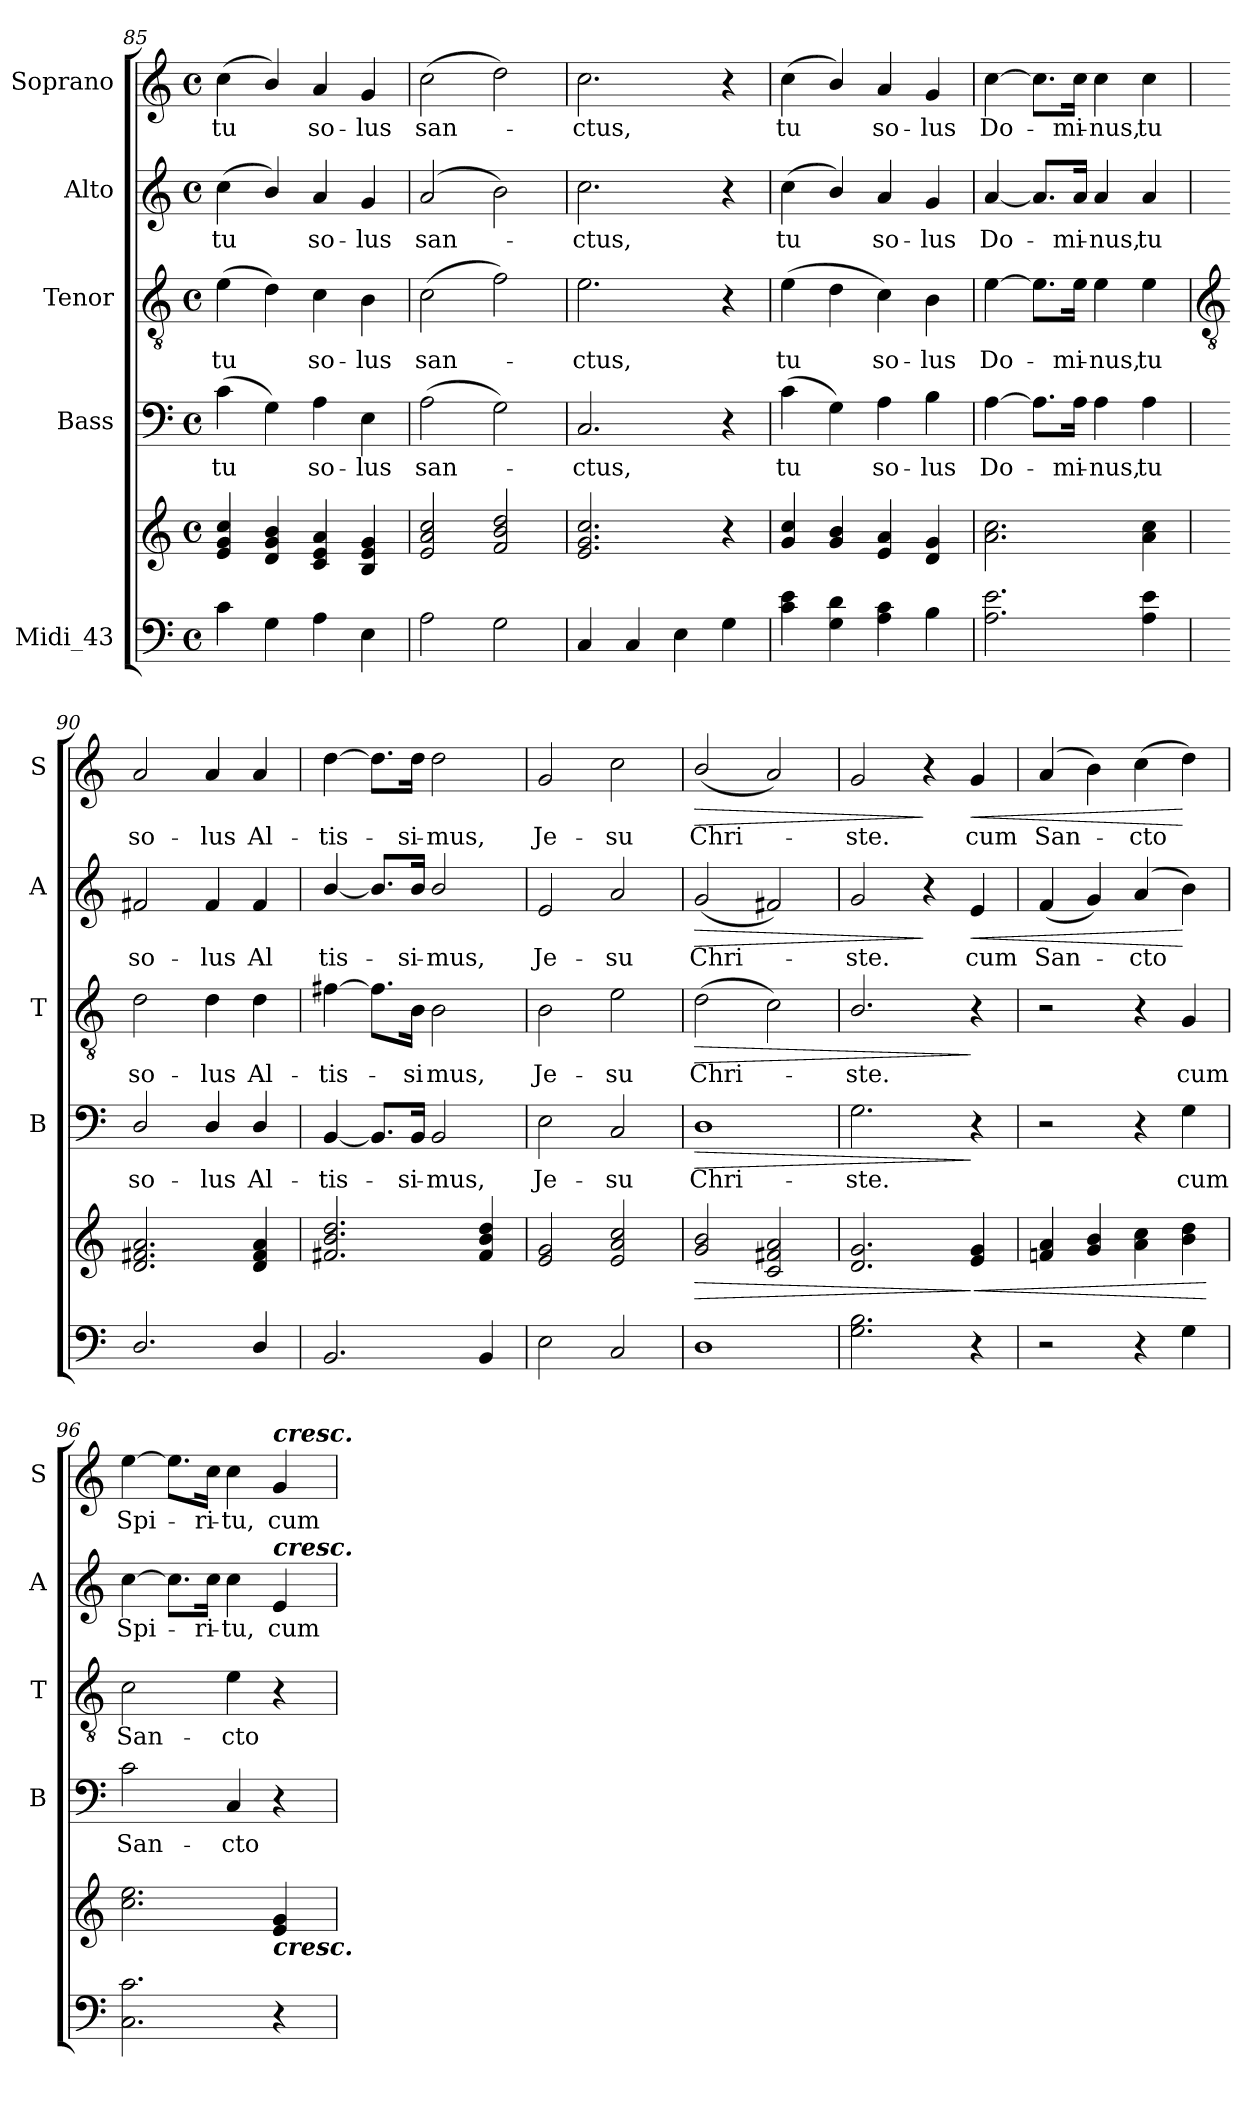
**kern	**kern	**dynam	**kern	**text	**dynam	**kern	**text	**dynam	**kern	**text	**dynam	**kern	**text	**dynam
*part5	*part5	*part5	*part4	*part4	*part4	*part3	*part3	*part3	*part2	*part2	*part2	*part1	*part1	*part1
*staff6	*staff5	*staff5/6	*staff4	*staff4	*staff4	*staff3	*staff3	*staff3	*staff2	*staff2	*staff2	*staff1	*staff1	*staff1
*I"Midi_43	*	*	*I"Bass	*	*	*I"Tenor	*	*	*I"Alto	*	*	*I"Soprano	*	*
*	*	*	*I'B	*	*	*I'T	*	*	*I'A	*	*	*I'S	*	*
*clefF4	*clefG2	*	*clefF4	*	*	*clefGv2	*	*	*clefG2	*	*	*clefG2	*	*
*k[]	*k[]	*	*k[]	*	*	*k[]	*	*	*k[]	*	*	*k[]	*	*
*C:	*C:	*	*C:	*	*	*C:	*	*	*C:	*	*	*C:	*	*
*M4/4	*M4/4	*	*M4/4	*	*	*M4/4	*	*	*M4/4	*	*	*M4/4	*	*
*met(c)	*met(c)	*	*met(c)	*	*	*met(c)	*	*	*met(c)	*	*	*met(c)	*	*
=85	=85	=85	=85	=85	=85	=85	=85	=85	=85	=85	=85	=85	=85	=85
!	!	!	!	!LO:LY:b	!	!	!LO:LY:b	!	!	!LO:LY:b	!	!	!LO:LY:b	!
4c	4e 4g 4cc	.	(4c	tu	.	(>4e	tu	.	(<4cc	tu	.	(<4cc	tu	.
4G	4d 4g 4b	.	4G)	.	.	4d)	.	.	4b/)	.	.	4b/)	.	.
!	!	!	!	!LO:LY:b	!	!	!LO:LY:b	!	!	!LO:LY:b	!	!	!LO:LY:b	!
4A	4c 4e 4a	.	4A	so-	.	4c	so-	.	4a	so-	.	4a	so-	.
!	!	!	!	!LO:LY:b	!	!	!LO:LY:b	!	!	!LO:LY:b	!	!	!LO:LY:b	!
4E	4B 4e 4g	.	4E	-lus	.	4B	-lus	.	4g	-lus	.	4g	-lus	.
=86	=86	=86	=86	=86	=86	=86	=86	=86	=86	=86	=86	=86	=86	=86
!	!	!	!	!LO:LY:b	!	!	!LO:LY:b	!	!	!LO:LY:b	!	!	!LO:LY:b	!
2A	2e 2a 2cc	.	(>2A	san-	.	(>2c	san-	.	(<2a	san-	.	(>2cc	san-	.
2G	2f 2b 2dd	.	2G)	.	.	2f)	.	.	2b)	.	.	2dd)	.	.
=87	=87	=87	=87	=87	=87	=87	=87	=87	=87	=87	=87	=87	=87	=87
!	!	!	!	!LO:LY:b	!	!	!LO:LY:b	!	!	!LO:LY:b	!	!	!LO:LY:b	!
4C	2.e 2.g 2.cc	.	2.C	ctus,	.	2.e	ctus,	.	2.cc	ctus,	.	2.cc	ctus,	.
4C	.	.	.	.	.	.	.	.	.	.	.	.	.	.
4E	.	.	.	.	.	.	.	.	.	.	.	.	.	.
4G	4r	.	4r	.	.	4r	.	.	4r	.	.	4r	.	.
=88	=88	=88	=88	=88	=88	=88	=88	=88	=88	=88	=88	=88	=88	=88
!	!	!	!	!LO:LY:b	!	!	!LO:LY:b	!	!	!LO:LY:b	!	!	!LO:LY:b	!
4c 4e	4g 4cc	.	(4c	tu	.	(>4e	tu	.	(<4cc	tu	.	(<4cc	tu	.
4G 4d	4g 4b	.	4G)	.	.	4d	.	.	4b/)	.	.	4b/)	.	.
!	!	!	!	!LO:LY:b	!	!	!LO:LY:b	!	!	!LO:LY:b	!	!	!LO:LY:b	!
4A 4c	4e 4a	.	4A	so-	.	4c)	so-	.	4a	so-	.	4a	so-	.
!	!	!	!	!LO:LY:b	!	!	!LO:LY:b	!	!	!LO:LY:b	!	!	!LO:LY:b	!
4B	4d 4g	.	4B	-lus	.	4B	-lus	.	4g	-lus	.	4g	-lus	.
=89	=89	=89	=89	=89	=89	=89	=89	=89	=89	=89	=89	=89	=89	=89
!	!	!	!	!LO:LY:b	!	!	!LO:LY:b	!	!	!LO:LY:b	!	!	!LO:LY:b	!
2.A 2.e	2.a 2.cc	.	[4A	Do-	.	[4e	Do-	.	[4a	Do-	.	[4cc	Do-	.
.	.	.	8.A\L]	.	.	8.e\L]	.	.	8.a/L]	.	.	8.cc\L]	.	.
!	!	!	!	!LO:LY:b	!	!	!LO:LY:b	!	!	!LO:LY:b	!	!	!LO:LY:b	!
.	.	.	16A\Jk	mi-	.	16e\Jk	mi-	.	16a/Jk	mi-	.	16cc\Jk	mi-	.
!	!	!	!	!LO:LY:b	!	!	!LO:LY:b	!	!	!LO:LY:b	!	!	!LO:LY:b	!
.	.	.	4A	-nus,	.	4e	-nus,	.	4a	-nus,	.	4cc	-nus,	.
!	!	!	!	!LO:LY:b	!	!	!LO:LY:b	!	!	!LO:LY:b	!	!	!LO:LY:b	!
4A 4e	4a 4cc	.	4A	tu	.	4e	tu	.	4a	tu	.	4cc	tu	.
!!LO:LB:g=z
=90	=90	=90	=90	=90	=90	=90	=90	=90	=90	=90	=90	=90	=90	=90
*	*	*	*	*	*	*clefGv2	*	*	*	*	*	*	*	*
!	!	!	!	!LO:LY:b	!	!	!LO:LY:b	!	!	!LO:LY:b	!	!	!LO:LY:b	!
2.D/	2.d 2.f#X 2.a	.	2D/	so-	.	2d	so-	.	2f#X	so-	.	2a	so-	.
!	!	!	!	!LO:LY:b	!	!	!LO:LY:b	!	!	!LO:LY:b	!	!	!LO:LY:b	!
.	.	.	4D/	-lus	.	4d	-lus	.	4f#	-lus	.	4a	-lus	.
!	!	!	!	!LO:LY:b	!	!	!LO:LY:b	!	!	!LO:LY:b	!	!	!LO:LY:b	!
4D/	4d 4f# 4a	.	4D/	Al-	.	4d	Al-	.	4f#	Al	.	4a	Al-	.
=91	=91	=91	=91	=91	=91	=91	=91	=91	=91	=91	=91	=91	=91	=91
!	!	!	!	!LO:LY:b	!	!	!LO:LY:b	!	!	!LO:LY:b	!	!	!LO:LY:b	!
2.BB	2.f#X 2.b 2.dd	.	[4BB	-tis-	.	[4f#X	-tis-	.	[4b/	tis-	.	[4dd	-tis-	.
.	.	.	8.BB/L]	.	.	8.f#\L]	.	.	8.b/L]	.	.	8.dd\L]	.	.
!	!	!	!	!LO:LY:b	!	!	!LO:LY:b	!	!	!LO:LY:b	!	!	!LO:LY:b	!
.	.	.	16BB/Jk	si-	.	16B\Jk	si	.	16b/Jk	si-	.	16dd\Jk	si-	.
!	!	!	!	!LO:LY:b	!	!	!LO:LY:b	!	!	!LO:LY:b	!	!	!LO:LY:b	!
.	.	.	2BB	-mus,	.	2B	mus,	.	2b/	-mus,	.	2dd	-mus,	.
4BB	4f# 4b 4dd	.	.	.	.	.	.	.	.	.	.	.	.	.
=92	=92	=92	=92	=92	=92	=92	=92	=92	=92	=92	=92	=92	=92	=92
!	!	!	!	!LO:LY:b	!	!	!LO:LY:b	!	!	!LO:LY:b	!	!	!LO:LY:b	!
2E	2e 2g	.	2E	Je-	.	2B	Je-	.	2e	Je-	.	2g	Je-	.
!	!	!	!	!LO:LY:b	!	!	!LO:LY:b	!	!	!LO:LY:b	!	!	!LO:LY:b	!
2C	2e 2a 2cc	.	2C	-su	.	2e	-su	.	2a	-su	.	2cc	-su	.
=93	=93	=93	=93	=93	=93	=93	=93	=93	=93	=93	=93	=93	=93	=93
!	!	!LO:HP:b	!	!LO:LY:b	!LO:HP:b	!	!LO:LY:b	!LO:HP:b	!	!LO:LY:b	!LO:HP:b	!	!LO:LY:b	!LO:HP:b
1D	2g 2b	>	1D	Chri-	>	(>2d	Chri-	>	(<2g	Chri-	>	(<2b/	Chri-	>
.	2c 2f#X 2a	.	.	.	.	2c)	.	.	2f#X)	.	.	2a)	.	.
=94	=94	=94	=94	=94	=94	=94	=94	=94	=94	=94	=94	=94	=94	=94
!	!	!	!	!LO:LY:b	!	!	!LO:LY:b	!	!	!LO:LY:b	!	!	!LO:LY:b	!
2.G 2.B	2.d 2.g	.	2.G	-ste.	.	2.B/	ste.	.	2g	ste.	.	2g	ste.	.
.	.	.	.	.	.	.	.	.	4r	.	]	4r	.	]
!	!	!LO:HP:n=1:b	!	!	!	!	!	!	!	!LO:LY:b	!LO:HP:b	!	!LO:LY:b	!LO:HP:b
4r	4e 4g	] <	4r	.	]	4r	.	]	4e	cum	<	4g	cum	<
=95	=95	=95	=95	=95	=95	=95	=95	=95	=95	=95	=95	=95	=95	=95
!	!	!	!	!	!	!	!	!	!	!LO:LY:b	!	!	!LO:LY:b	!
2r	4fn 4a	.	2r	.	.	2r	.	.	(<4f	San-	.	(<4a	San-	.
.	4g 4b	.	.	.	.	.	.	.	4g)	.	.	4b)	.	.
!	!	!	!	!	!	!	!	!	!	!LO:LY:b	!	!	!LO:LY:b	!
4r	4a 4cc	.	4r	.	.	4r	.	.	(<4a	cto	.	(>4cc	cto	.
!	!	!	!	!LO:LY:b	!	!	!LO:LY:b	!	!	!	!	!	!	!
4G	4b 4dd	.	4G	cum	.	4G	cum	.	4b)	.	[	4dd)	.	[
.	.	[	.	.	.	.	.	.	.	.	.	.	.	.
=96	=96	=96	=96	=96	=96	=96	=96	=96	=96	=96	=96	=96	=96	=96
!	!	!	!	!LO:LY:b	!	!	!LO:LY:b	!	!	!LO:LY:b	!	!	!LO:LY:b	!
2.C 2.c	2.cc 2.ee	.	2c	San-	.	2c	San-	.	[4cc	Spi-	.	[4ee	Spi-	.
.	.	.	.	.	.	.	.	.	8.cc\L]	.	.	8.ee\L]	.	.
!	!	!	!	!	!	!	!	!	!	!LO:LY:b	!	!	!LO:LY:b	!
.	.	.	.	.	.	.	.	.	16cc\Jk	ri-	.	16cc\Jk	ri-	.
!	!	!	!	!LO:LY:b	!	!	!LO:LY:b	!	!	!LO:LY:b	!	!	!LO:LY:b	!
.	.	.	4C	-cto	.	4e	-cto	.	4cc	-tu,	.	4cc	-tu,	.
!	!	!	!	!	!	!	!	!	!	!	!	!LO:TX:a:Bi:t=cresc.	!	!
!	!	!	!	!	!	!	!	!	!LO:TX:a:Bi:t=cresc.	!	!	!	!	!
!	!LO:TX:b:Bi:t=cresc.	!	!	!	!	!	!	!	!	!	!	!	!	!
!	!	!	!	!	!	!	!	!	!	!LO:LY:b	!	!	!LO:LY:b	!
4r	4e 4g	.	4r	.	.	4r	.	.	4e	cum	.	4g	cum	.
=	=	=	=	=	=	=	=	=	=	=	=	=	=	=
*-	*-	*-	*-	*-	*-	*-	*-	*-	*-	*-	*-	*-	*-	*-
